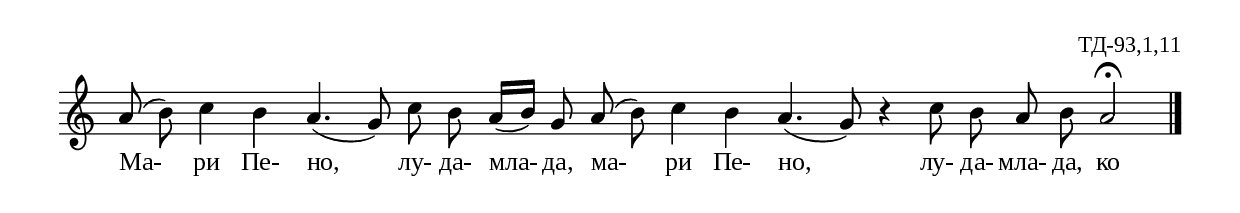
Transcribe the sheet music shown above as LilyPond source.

%{
% sva_093_1_11
%}

\include "td-preamble.ly"

\score {
\relative c'' {
\cadenzaOn
a8( b) c4 b a4.( g8) c8 b\noBeam a16([ b]) g8\noBeam a8( b) c4 b a4.( g8) 
r4 c8 b\noBeam a b\noBeam a2\fermata
 \bar "|." 
}
\addlyrics { Ма- ри Пе- но, лу- да- мла- да, ма- ри Пе- но, лу- да- мла- да, ко }
%
\layout {
   \context { 
	    \Staff \remove "Time_signature_engraver" } 
  indent = #0
  line-width = 190\mm
  ragged-right=##f
}
\midi { 
	\context {
		\Score tempoWholesPerMinute = #(ly:make-moment 110 8)
		}
	}
}
%
\header{
  opus = "ТД-93,1,11"
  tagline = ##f
}


